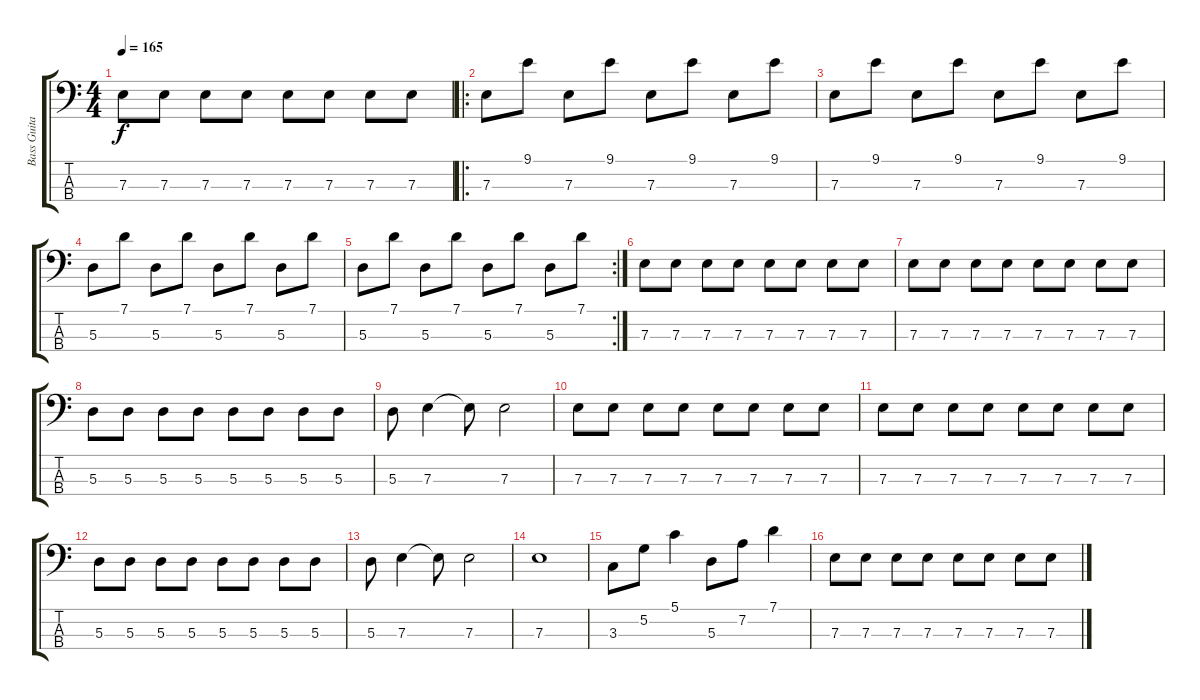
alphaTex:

\track ("Bass Guitar" "Bass Guita") {instrument electricbassfinger}
\staff {score tabs}
\tuning (G2 D2 A1 E1) {hide}
\ts (4 4)
\tempo 165
\clef f4
\ks c
7.3.8{dy f} 7.3.8 7.3.8 7.3.8 7.3.8 7.3.8 7.3.8 7.3.8 |
\ro
7.3.8 9.1.8 7.3.8 9.1.8 7.3.8 9.1.8 7.3.8 9.1.8 |
7.3.8 9.1.8 7.3.8 9.1.8 7.3.8 9.1.8 7.3.8 9.1.8 |
5.3.8 7.1.8 5.3.8 7.1.8 5.3.8 7.1.8 5.3.8 7.1.8 |
\rc 2
5.3.8 7.1.8 5.3.8 7.1.8 5.3.8 7.1.8 5.3.8 7.1.8 |
7.3.8 7.3.8 7.3.8 7.3.8 7.3.8 7.3.8 7.3.8 7.3.8 |
7.3.8 7.3.8 7.3.8 7.3.8 7.3.8 7.3.8 7.3.8 7.3.8 |
5.3.8 5.3.8 5.3.8 5.3.8 5.3.8 5.3.8 5.3.8 5.3.8 |
5.3.8 7.3.4 7.3{t}.8 7.3.2 |
7.3.8 7.3.8 7.3.8 7.3.8 7.3.8 7.3.8 7.3.8 7.3.8 |
7.3.8 7.3.8 7.3.8 7.3.8 7.3.8 7.3.8 7.3.8 7.3.8 |
5.3.8 5.3.8 5.3.8 5.3.8 5.3.8 5.3.8 5.3.8 5.3.8 |
5.3.8 7.3.4 7.3{t}.8 7.3.2 |
7.3.1 |
3.3.8 5.2.8 5.1.4 5.3.8 7.2.8 7.1.4 |
7.3.8 7.3.8 7.3.8 7.3.8 7.3.8 7.3.8 7.3.8 7.3.8
